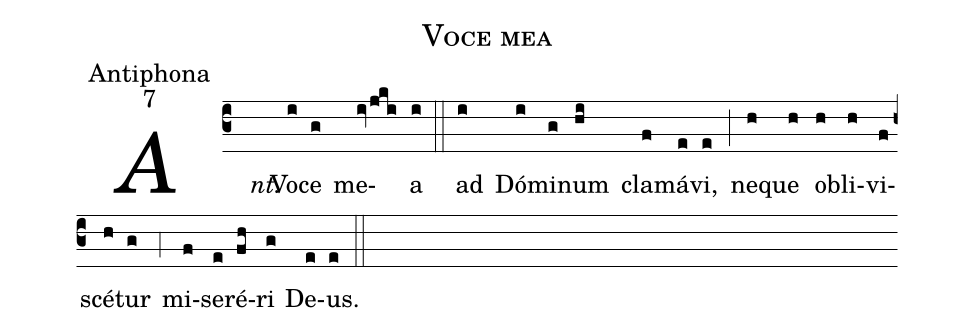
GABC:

name:Voce mea;
office-part:Antiphona;
mode:7;
%%
(c3) <i>Ant.</i>() Vo(i)ce(g) me(iv/jki)a(i) (::)
ad(i) Dó(i)mi(g)num(hi) cla(f)má(e)vi,(e) (;) ne(h)que(h) o(h)bli(h)vi(f)scé(h)tur(g) (,4) mi(f)se(e)ré(fh)ri(g) De(e)us.(e) (::)
